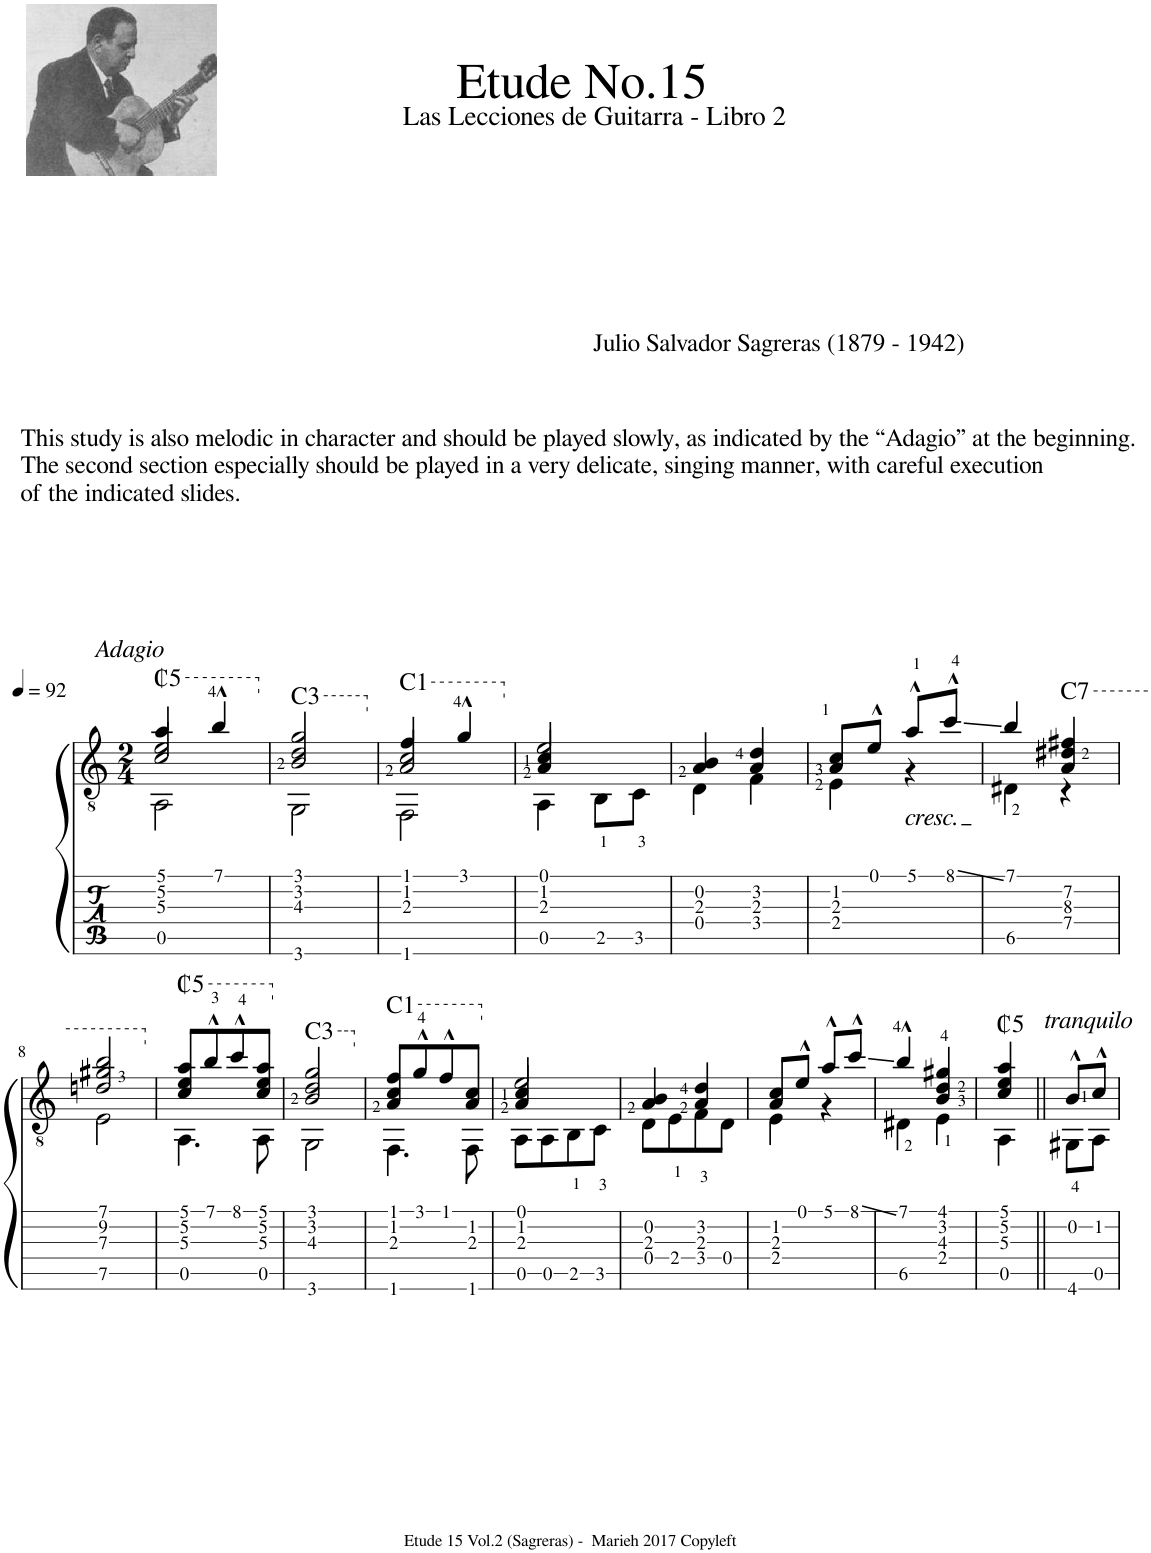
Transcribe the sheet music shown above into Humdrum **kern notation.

**kern	**kern
*part2	*part1
*staff2	*staff1
*I"Guitare classique [Tablature]	*I"Guitare classique
*stria6	*
*	*clefGv2
*k[]	*k[]
*M2/4	*M2/4
*MM92	*MM92
=1	=1
*^	*^
*	*^	*	*^
!	!	!	!LO:TX:a:i:t=Adagio	!	!
!	!	!	!LO:TX:a:t=₵5	!	!
4a	2c 2e	2AA	4a/	2c/ 2e/	2AA\
4b	.	.	4b^^/	.	.
*	*v	*v	*	*	*
*	*	*	*v	*v
=2	=2	=2	=2
!	!	!LO:TX:a:t=C3	!
2B 2d 2g	2GG	2B/ 2d/ 2g/	2GG\
=3	=3	=3	=3
*	*^	*	*^
!	!	!	!LO:TX:a:t=C1	!	!
4f	2A 2c	2FF	4f/	2A/ 2c/	2FF\
4g	.	.	4g^^/	.	.
=4	=4	=4	=4	=4	=4
2e	4A 4c	4AA	2e/	4A/ 4c/	4AA\
.	4ryy	8BBL	.	4ryy	8BB<\L
.	.	8CJ	.	.	8C<\J
*	*v	*v	*	*	*
*	*	*	*v	*v
=5	=5	=5	=5
4A 4B	4D	4A/ 4B/	4D\
4A 4d	4F	4A/ 4d/	4F\
=6	=6	=6	=6
8A\ 8c\L	4E	8A/ 8c/L	4E\
8eJ	.	8e^^/J	.
!	!	!LO:TX:b:i:t=cresc.	!
8aL	4r	8a^^/L	4r
8ccJ	.	8cc^^/J	.
=7	=7	=7	=7
4b	4D#X	4b/	4D#X\
!	!	!LO:TX:a:t=C7	!
4A 4d#X 4f#X	4r	4A/ 4d#X/ 4f#X/	4r
!!LO:LB:g=z	!!
=8	=8	=8	=8
2dn 2g#X 2b	2E	2dn/ 2g#X/ 2b/	2E\
=9	=9	=9	=9
!	!	!LO:TX:a:t=₵5	!
8c\ 8e\ 8a\L	4.AA	8c/ 8e/ 8a/L	4.AA\
8bJ	.	8b^^/	.
8ccL	.	8cc^^/	.
8c\ 8e\ 8a\J	8AA	8c/ 8e/ 8a/J	8AA\
=10	=10	=10	=10
!	!	!LO:TX:a:t=C3	!
2B 2d 2g	2GG	2B/ 2d/ 2g/	2GG\
=11	=11	=11	=11
!	!	!LO:TX:a:t=C1	!
8A\ 8c\ 8f\L	4.FF	8A/ 8c/ 8f/L	4.FF\
8gJ	.	8g^^/	.
8fL	.	8f^^/	.
8A\ 8c\J	8FF	8A/ 8c/J	8FF\
=12	=12	=12	=12
*	*^	*	*^
2e	4A 4c	8AAL	2e/	4A/ 4c/	8AA\L
.	.	8AAJ	.	.	8AA\
.	4ryy	8BBL	.	4ryy	8BB<\
.	.	8CJ	.	.	8C<\J
*	*v	*v	*	*	*
*	*	*	*v	*v
=13	=13	=13	=13
4A 4B	8DL	4A/ 4B/	8D\L
.	8EJ	.	8E<\
4A 4d	8FL	4A/ 4d/	8F<\
.	8DJ	.	8D\J
=14	=14	=14	=14
8A\ 8c\L	4E	8A/ 8c/L	4E\
8eJ	.	8e^^/J	.
8aL	4r	8a^^/L	4r
8ccJ	.	8cc^^/J	.
=15	=15	=15	=15
4b	4D#X	4b^^/	4D#X\
4B 4d 4g#X	4E	4B/ 4d/ 4g#X/	4E\
=16	=16	=16	=16
!	!	!LO:TX:a:t=₵5	!
4c 4e 4a	4AA	4c/ 4e/ 4a/	4AA\
=17||	=17||	=17||	=17||
!	!	!LO:TX:a:i:t=tranquilo	!
8BL	8GG#XL	8B^^/L	8GG#X<\L
8cJ	8AAJ	8c^^/J	8AA\J
*v	*v	*	*
*	*v	*v
=	=
*-	*-
